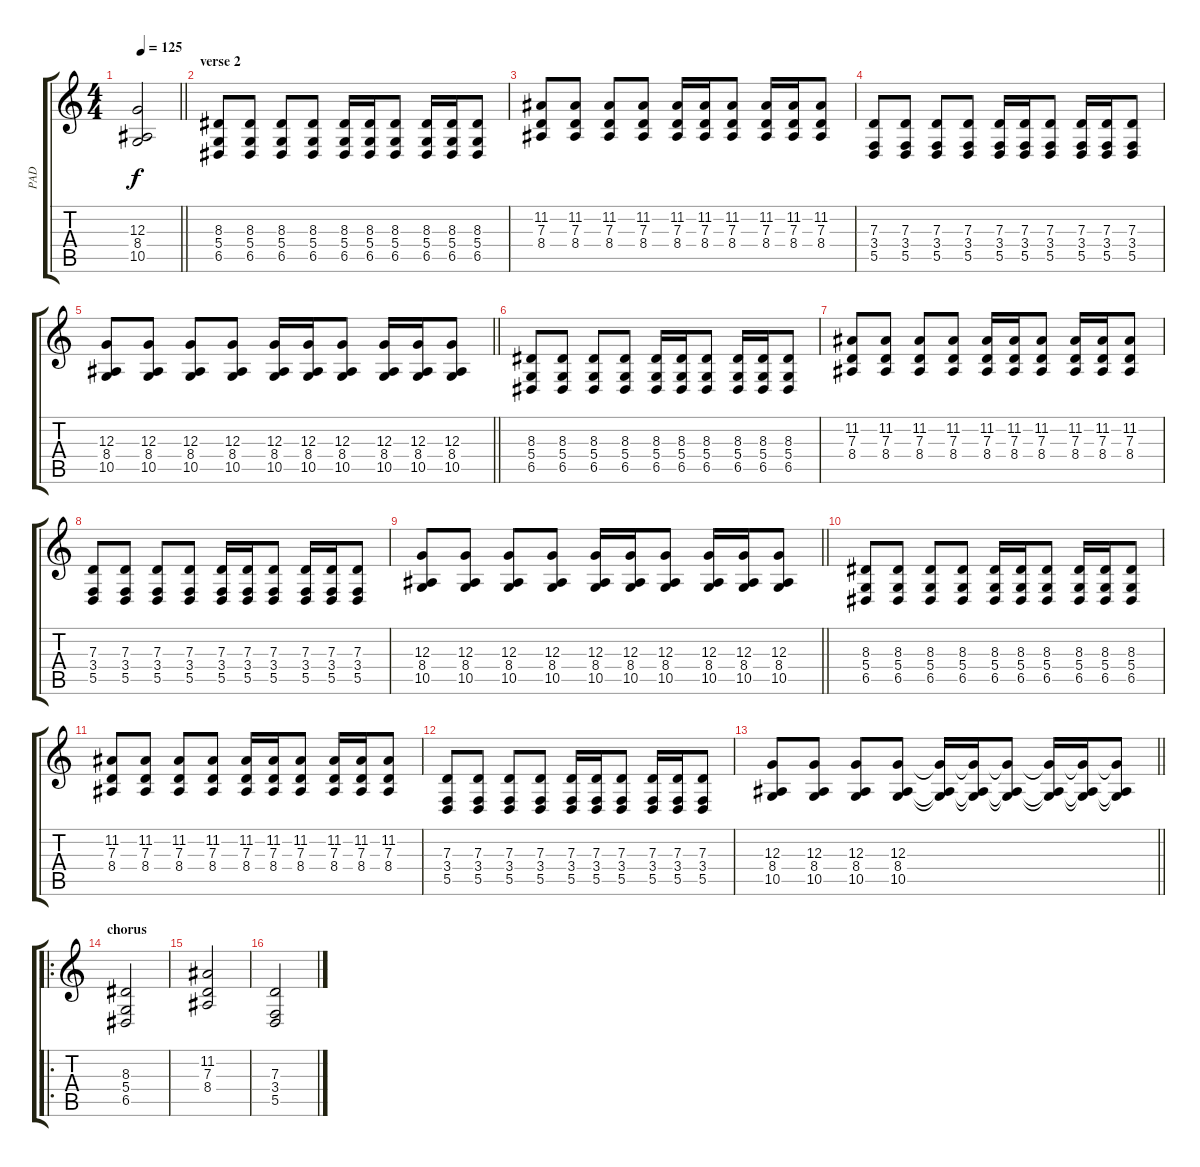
\track ("PAD" "PAD") {instrument pad4choir}
\staff {score tabs}
\tuning (E4 B3 G3 D3 A2 D2) {hide}
\ts (4 4)
\tempo 125
\clef g2
\barLineRight lightlight
\ks c
(12.3 8.4 10.5).2{dy f} |
\section ("" "verse 2")
(8.3 5.4 6.5).8{volume 8 instrument pad4choir} (8.3 5.4 6.5).8 (8.3 5.4 6.5).8 (8.3 5.4 6.5).8 (8.3 5.4 6.5).16 (8.3 5.4 6.5).16 (8.3 5.4 6.5).8 (8.3 5.4 6.5).16 (8.3 5.4 6.5).16 (8.3 5.4 6.5).8 |
(11.2 7.3 8.4).8 (11.2 7.3 8.4).8 (11.2 7.3 8.4).8 (11.2 7.3 8.4).8 (11.2 7.3 8.4).16 (11.2 7.3 8.4).16 (11.2 7.3 8.4).8 (11.2 7.3 8.4).16 (11.2 7.3 8.4).16 (11.2 7.3 8.4).8 |
(7.3 3.4 5.5).8 (7.3 3.4 5.5).8 (7.3 3.4 5.5).8 (7.3 3.4 5.5).8 (7.3 3.4 5.5).16 (7.3 3.4 5.5).16 (7.3 3.4 5.5).8 (7.3 3.4 5.5).16 (7.3 3.4 5.5).16 (7.3 3.4 5.5).8 |
\barLineRight lightlight
(12.3 8.4 10.5).8 (12.3 8.4 10.5).8 (12.3 8.4 10.5).8 (12.3 8.4 10.5).8 (12.3 8.4 10.5).16 (12.3 8.4 10.5).16 (12.3 8.4 10.5).8 (12.3 8.4 10.5).16 (12.3 8.4 10.5).16 (12.3 8.4 10.5).8 |
\section ("" "")
(8.3 5.4 6.5).8 (8.3 5.4 6.5).8 (8.3 5.4 6.5).8 (8.3 5.4 6.5).8 (8.3 5.4 6.5).16 (8.3 5.4 6.5).16 (8.3 5.4 6.5).8 (8.3 5.4 6.5).16 (8.3 5.4 6.5).16 (8.3 5.4 6.5).8 |
(11.2 7.3 8.4).8 (11.2 7.3 8.4).8 (11.2 7.3 8.4).8 (11.2 7.3 8.4).8 (11.2 7.3 8.4).16 (11.2 7.3 8.4).16 (11.2 7.3 8.4).8 (11.2 7.3 8.4).16 (11.2 7.3 8.4).16 (11.2 7.3 8.4).8 |
(7.3 3.4 5.5).8 (7.3 3.4 5.5).8 (7.3 3.4 5.5).8 (7.3 3.4 5.5).8 (7.3 3.4 5.5).16 (7.3 3.4 5.5).16 (7.3 3.4 5.5).8 (7.3 3.4 5.5).16 (7.3 3.4 5.5).16 (7.3 3.4 5.5).8 |
\barLineRight lightlight
(12.3 8.4 10.5).8 (12.3 8.4 10.5).8 (12.3 8.4 10.5).8 (12.3 8.4 10.5).8 (12.3 8.4 10.5).16 (12.3 8.4 10.5).16 (12.3 8.4 10.5).8 (12.3 8.4 10.5).16 (12.3 8.4 10.5).16 (12.3 8.4 10.5).8 |
\section ("" "")
(8.3 5.4 6.5).8 (8.3 5.4 6.5).8 (8.3 5.4 6.5).8 (8.3 5.4 6.5).8 (8.3 5.4 6.5).16 (8.3 5.4 6.5).16 (8.3 5.4 6.5).8 (8.3 5.4 6.5).16 (8.3 5.4 6.5).16 (8.3 5.4 6.5).8 |
(11.2 7.3 8.4).8 (11.2 7.3 8.4).8 (11.2 7.3 8.4).8 (11.2 7.3 8.4).8 (11.2 7.3 8.4).16 (11.2 7.3 8.4).16 (11.2 7.3 8.4).8 (11.2 7.3 8.4).16 (11.2 7.3 8.4).16 (11.2 7.3 8.4).8 |
(7.3 3.4 5.5).8 (7.3 3.4 5.5).8 (7.3 3.4 5.5).8 (7.3 3.4 5.5).8 (7.3 3.4 5.5).16 (7.3 3.4 5.5).16 (7.3 3.4 5.5).8 (7.3 3.4 5.5).16 (7.3 3.4 5.5).16 (7.3 3.4 5.5).8 |
\barLineRight lightlight
(12.3 8.4 10.5).8 (12.3 8.4 10.5).8 (12.3 8.4 10.5).8 (12.3 8.4 10.5).8 (12.3{t} 8.4{t} 10.5{t}).16 (12.3{t} 8.4{t} 10.5{t}).16 (12.3{t} 8.4{t} 10.5{t}).8 (12.3{t} 8.4{t} 10.5{t}).16 (12.3{t} 8.4{t} 10.5{t}).16 (12.3{t} 8.4{t} 10.5{t}).8 |
\ro
\section ("" "chorus")
(8.3 5.4 6.5).2{volume 12 instrument pad5bowed} |
(11.2 7.3 8.4).2 |
(7.3 3.4 5.5).2
